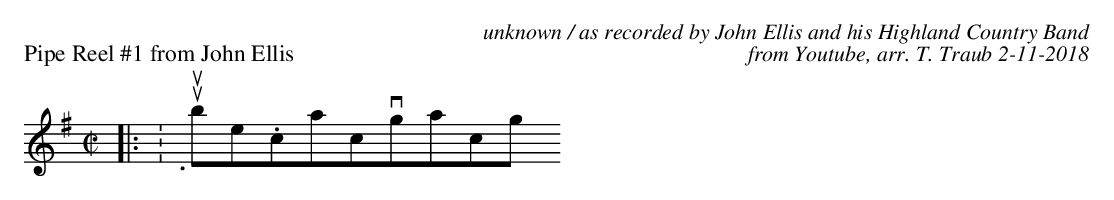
X:1
P: Pipe Reel #1 from John Ellis
L: 1/8
C: unknown / as recorded by John Ellis and his Highland Country Band
C: from Youtube, arr. T. Traub 2-11-2018
M:C|
K:Ador
|:\
https://www.youtube.com/watch?v=og__iIaVUcg
